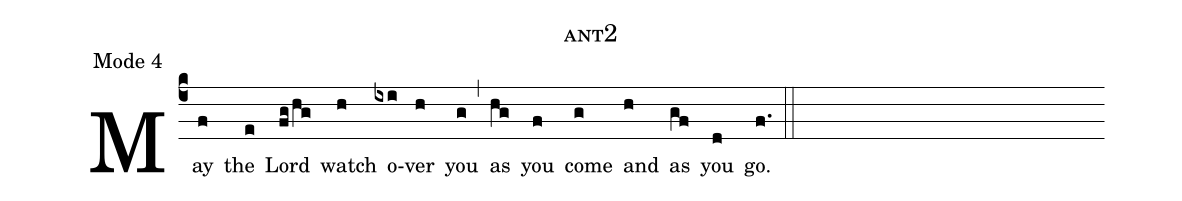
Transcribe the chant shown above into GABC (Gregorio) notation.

name: ant2;
annotation: Mode 4;
%%
(c4)
May(f) the(e) Lord(fg/hg) watch(h) o(ixi)ver(h) you(g) (,) as(hg) you(f) come(g) and(h) as(gf) you(d) go.(f.) (::)
